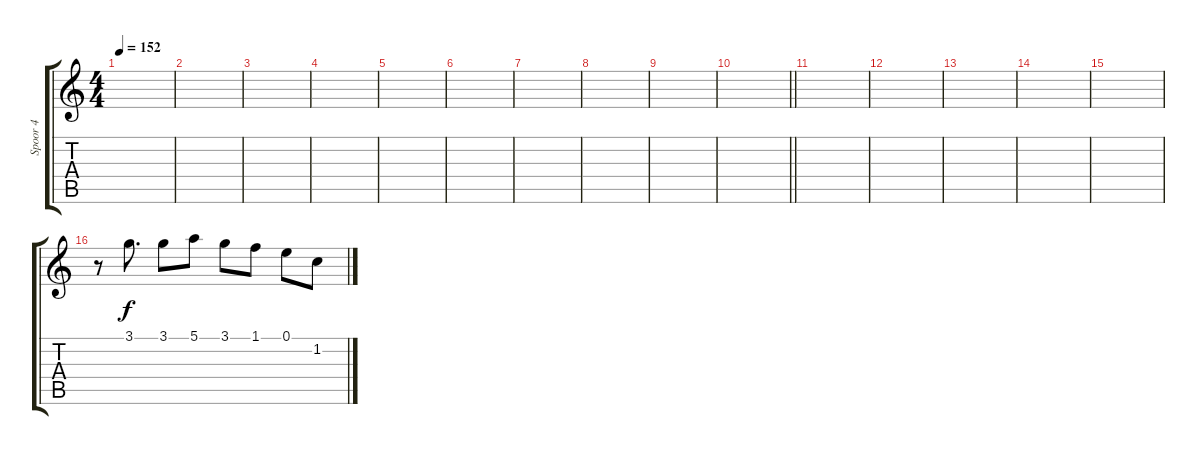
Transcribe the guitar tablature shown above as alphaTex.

\track ("Spoor 4" "Spoor 4") {instrument acousticguitarsteel}
\staff {score tabs}
\tuning (E4 B3 G3 D3 A2 E2) {hide}
\ts (4 4)
\tempo 152
\clef g2
\ks c
|
|
|
|
|
|
|
|
|
\barLineRight lightlight
|
|
|
|
|
|
r.8 3.1.8{d} 3.1.8 5.1.8 3.1.8 1.1.8 0.1.8 1.2.8
